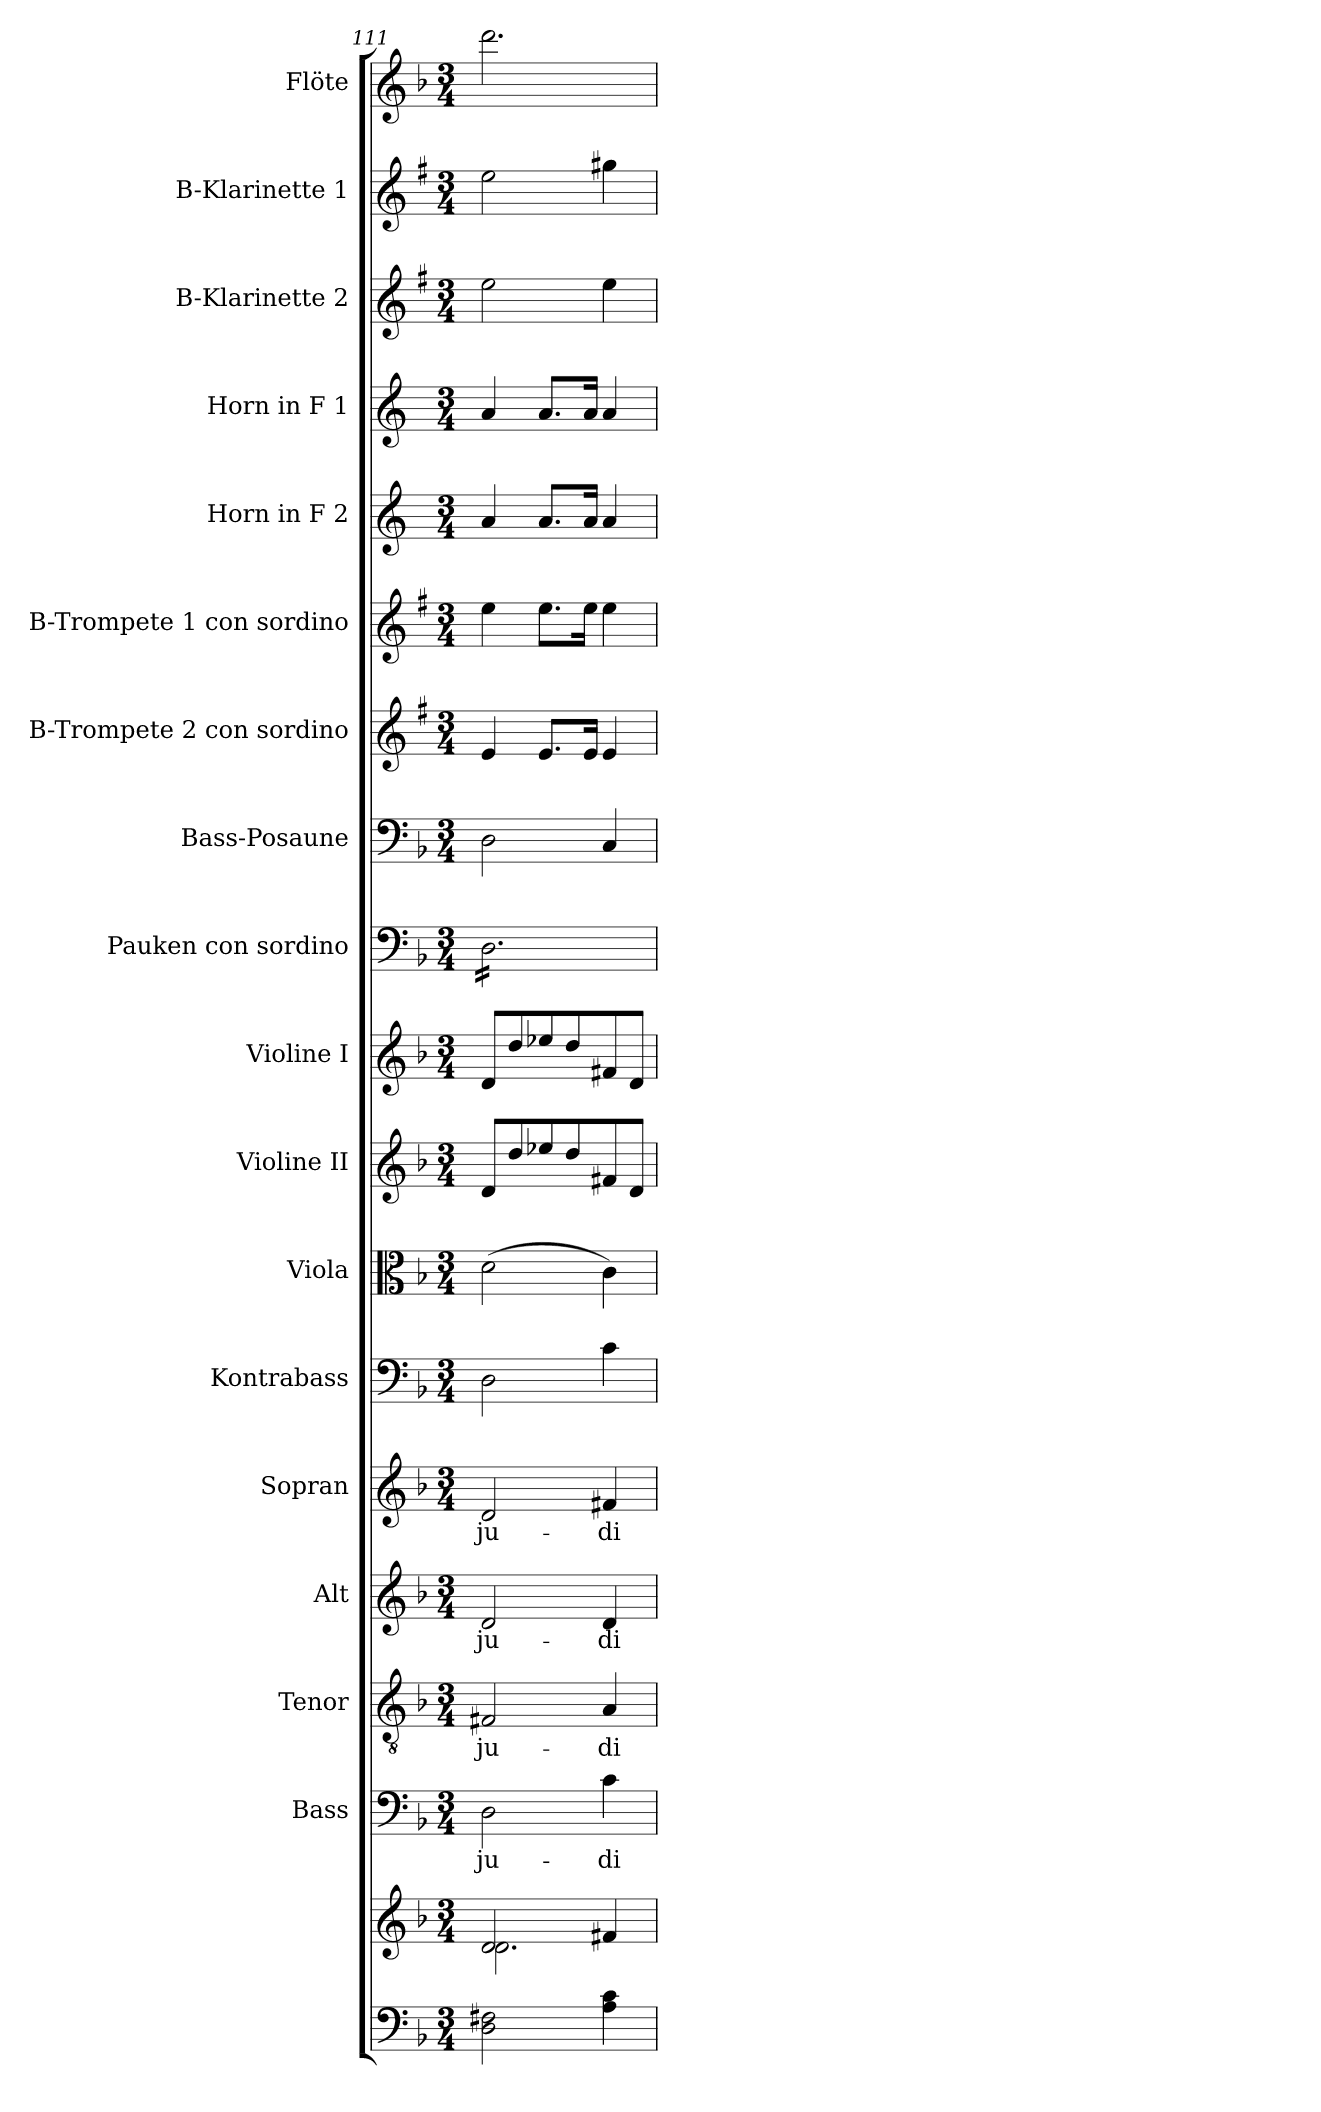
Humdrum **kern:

**kern	**kern	**kern	**text	**kern	**text	**kern	**text	**kern	**text	**kern	**kern	**kern	**kern	**kern	**kern	**kern	**kern	**kern	**kern	**kern	**kern	**kern
*part18	*part18	*part17	*part17	*part16	*part16	*part15	*part15	*part14	*part14	*part13	*part12	*part11	*part10	*part9	*part8	*part7	*part6	*part5	*part4	*part3	*part2	*part1
*staff19	*staff18	*staff17	*staff17	*staff16	*staff16	*staff15	*staff15	*staff14	*staff14	*staff13	*staff12	*staff11	*staff10	*staff9	*staff8	*staff7	*staff6	*staff5	*staff4	*staff3	*staff2	*staff1
*	*	*I"Bass	*	*I"Tenor	*	*I"Alt	*	*I"Sopran	*	*I"Kontrabass	*I"Viola	*I"Violine II	*I"Violine I	*I"Pauken con sordino	*I"Bass-Posaune	*I"B-Trompete 2 con sordino	*I"B-Trompete 1 con sordino	*I"Horn in F 2	*I"Horn in F 1	*I"B-Klarinette 2	*I"B-Klarinette 1	*I"Flöte
*	*	*I'B.	*	*I'T.	*	*I'A.	*	*I'S.	*	*I'Kb.	*I'Vla.	*I'Vl. II	*I'Vl. I	*I'Pk.	*I'B. Pos.	*I'B Trp. 2	*I'B Trp. 1	*	*	*I'B Kl. 2	*I'B Kl. 1	*I'Fl.
*clefF4	*clefG2	*clefF4	*	*clefGv2	*	*clefG2	*	*clefG2	*	*clefF4	*clefC3	*clefG2	*clefG2	*clefF4	*clefF4	*clefG2	*clefG2	*clefG2	*clefG2	*clefG2	*clefG2	*clefG2
*	*	*	*	*	*	*	*	*	*	*ITrd7c12	*	*	*	*	*	*ITrd1c2	*ITrd1c2	*ITrd4c7	*ITrd4c7	*ITrd1c2	*ITrd1c2	*
*k[b-]	*k[b-]	*k[b-]	*	*k[b-]	*	*k[b-]	*	*k[b-]	*	*k[b-]	*k[b-]	*k[b-]	*k[b-]	*k[b-]	*k[b-]	*k[b-]	*k[b-]	*k[b-]	*k[b-]	*k[b-]	*k[b-]	*k[b-]
*F:	*F:	*F:	*	*F:	*	*F:	*	*F:	*	*F:	*F:	*F:	*F:	*F:	*F:	*F:	*F:	*F:	*F:	*F:	*F:	*F:
*M3/4	*M3/4	*M3/4	*	*M3/4	*	*M3/4	*	*M3/4	*	*M3/4	*M3/4	*M3/4	*M3/4	*M3/4	*M3/4	*M3/4	*M3/4	*M3/4	*M3/4	*M3/4	*M3/4	*M3/4
=111	=111	=111	=111	=111	=111	=111	=111	=111	=111	=111	=111	=111	=111	=111	=111	=111	=111	=111	=111	=111	=111	=111
*	*^	*	*	*	*	*	*	*	*	*	*	*	*	*	*	*	*	*	*	*	*	*
!	!	!	!	!LO:LY:b	!	!LO:LY:b	!	!LO:LY:b	!	!LO:LY:b	!	!	!	!	!	!	!	!	!	!	!	!	!
*	*	*	*	*	*	*	*	*	*	*	*	*	*	*	*tremolo	*	*	*	*	*	*	*	*
2D\ 2F#X\	2d/	2.d\	2D\	ju-	2F#X/	ju-	2d/	ju-	2d/	ju-	2DD\	(>2d\	8d/L	8d/L	16D\LL	2D\	4d/	4dd\	4d/	4d/	2dd\	2dd\	2.ddd\
.	.	.	.	.	.	.	.	.	.	.	.	.	.	.	16D\	.	.	.	.	.	.	.	.
.	.	.	.	.	.	.	.	.	.	.	.	.	8dd/	8dd/	16D\	.	.	.	.	.	.	.	.
.	.	.	.	.	.	.	.	.	.	.	.	.	.	.	16D\	.	.	.	.	.	.	.	.
.	.	.	.	.	.	.	.	.	.	.	.	.	8ee-X/	8ee-X/	16D\	.	8.d/L	8.dd\L	8.d/L	8.d/L	.	.	.
.	.	.	.	.	.	.	.	.	.	.	.	.	.	.	16D\	.	.	.	.	.	.	.	.
.	.	.	.	.	.	.	.	.	.	.	.	.	8dd/	8dd/	16D\	.	.	.	.	.	.	.	.
.	.	.	.	.	.	.	.	.	.	.	.	.	.	.	16D\	.	16d/Jk	16dd\Jk	16d/Jk	16d/Jk	.	.	.
!	!	!	!	!LO:LY:b	!	!LO:LY:b	!	!LO:LY:b	!	!LO:LY:b	!	!	!	!	!	!	!	!	!	!	!	!	!
4A\ 4c\	4f#X/	.	4c\	-di-	4A/	-di-	4d/	-di-	4f#X/	-di-	4C\	4c\)	8f#X/	8f#X/	16D\	4C/	4d/	4dd\	4d/	4d/	4dd\	4ff#X\	.
.	.	.	.	.	.	.	.	.	.	.	.	.	.	.	16D\	.	.	.	.	.	.	.	.
.	.	.	.	.	.	.	.	.	.	.	.	.	8d/J	8d/J	16D\	.	.	.	.	.	.	.	.
.	.	.	.	.	.	.	.	.	.	.	.	.	.	.	16D\JJ	.	.	.	.	.	.	.	.
*	*	*	*	*	*	*	*	*	*	*	*	*	*	*	*Xtremolo	*	*	*	*	*	*	*	*
*	*v	*v	*	*	*	*	*	*	*	*	*	*	*	*	*	*	*	*	*	*	*	*	*
=	=	=	=	=	=	=	=	=	=	=	=	=	=	=	=	=	=	=	=	=	=	=
*-	*-	*-	*-	*-	*-	*-	*-	*-	*-	*-	*-	*-	*-	*-	*-	*-	*-	*-	*-	*-	*-	*-
